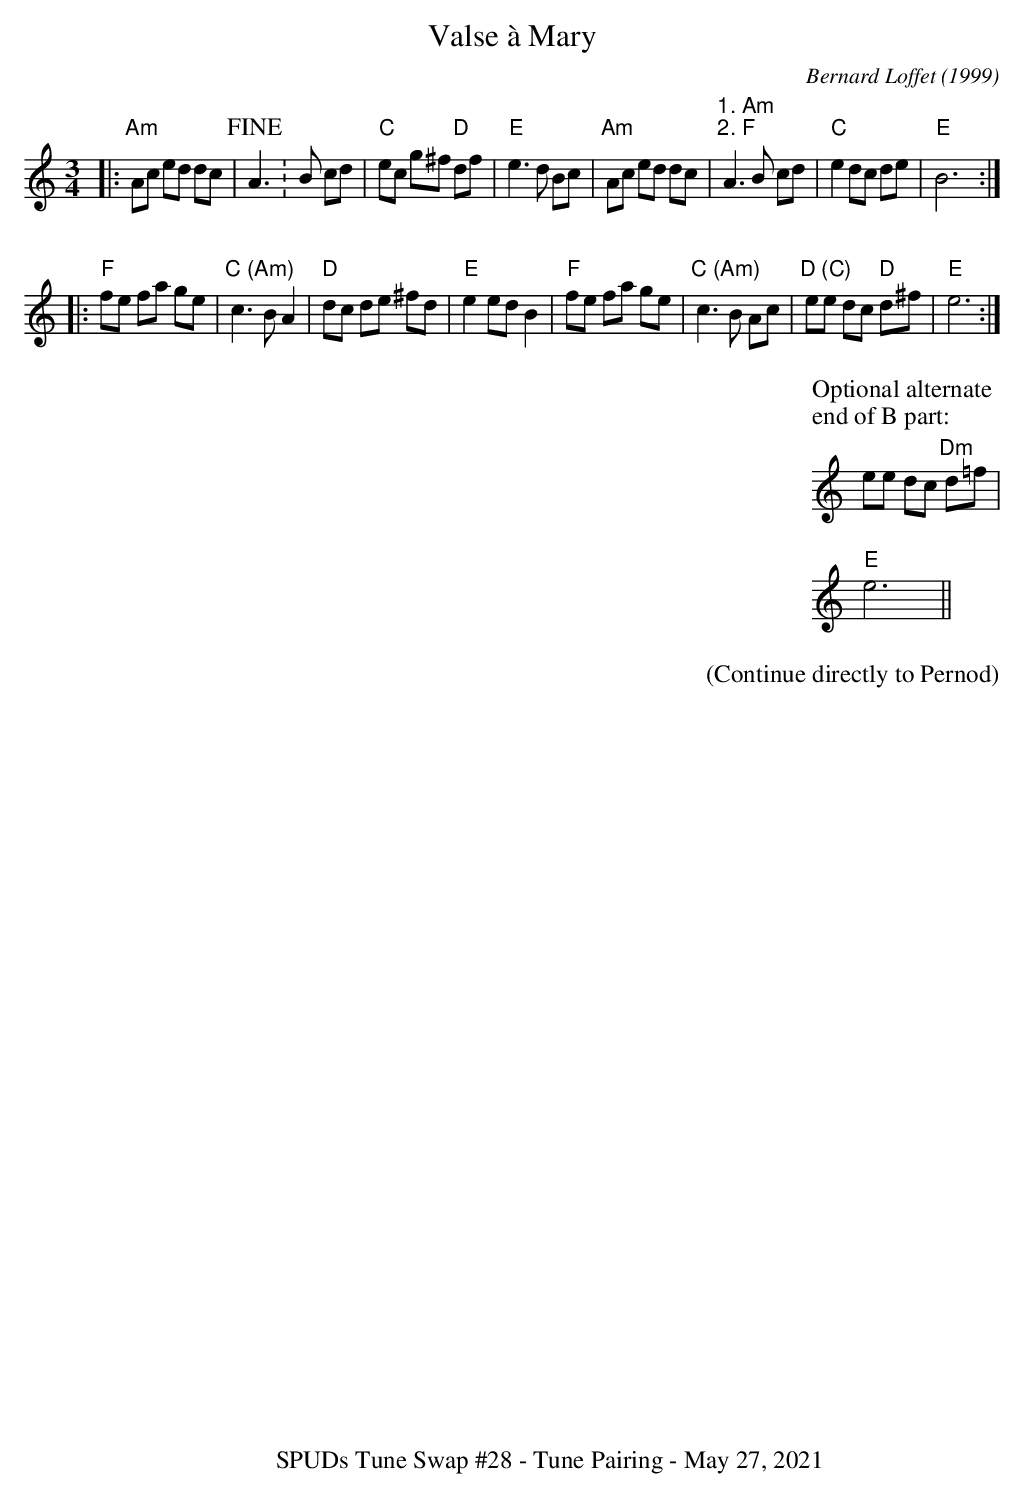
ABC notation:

X:1
T: Valse \`a Mary
C: Bernard Loffet (1999)
M: 3/4
L: 1/8
K: Am
|: "Am"Ac ed dc | !fine!A3.|B cd | "C"ec g^f "D"df | "E"e3d Bc | \
"Am"Ac ed dc | "1. Am;2. F"A3B cd | "C"e2 dc de | "E"B6 :|
|: "F"fe fa ";"ge | "C (Am)"c3B A2 | "D"dc de ^fd | "E"e2 ed B2 | \
"F"fe fa ";"ge | "C (Am)"c3B Ac | "D (C)"ee dc "D"d^f | "E"e6 :|
%%begintext
%%Optional alternate
%%end of B part:
%%endtext
ee dc "Dm"d=f | "E"e6 ||
